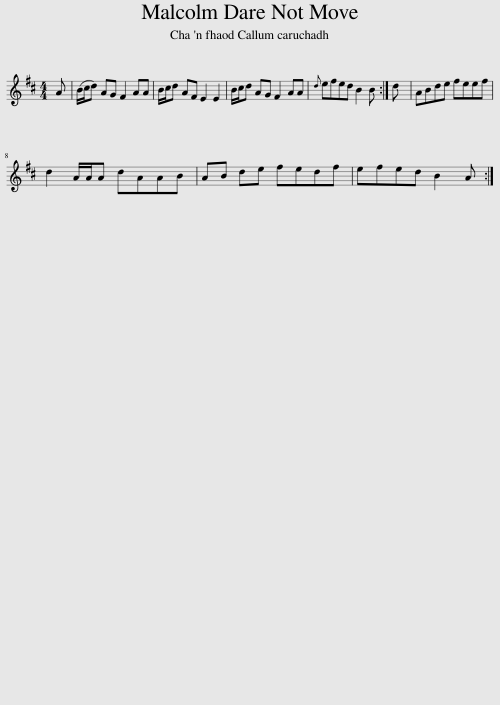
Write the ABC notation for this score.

X:1
L:1/8
M:4/4
I:linebreak $
K:D
V:1 treble
V:1
 A | (B/c/d) AG F2 AA | B/c/d AF E2 E2 | B/c/d AG F2 AA |{d} efed B2 B :| %5
 d | ABde feef |$ d2 A/A/A dAAB | AB de fedf | efed B2 A :| %10
